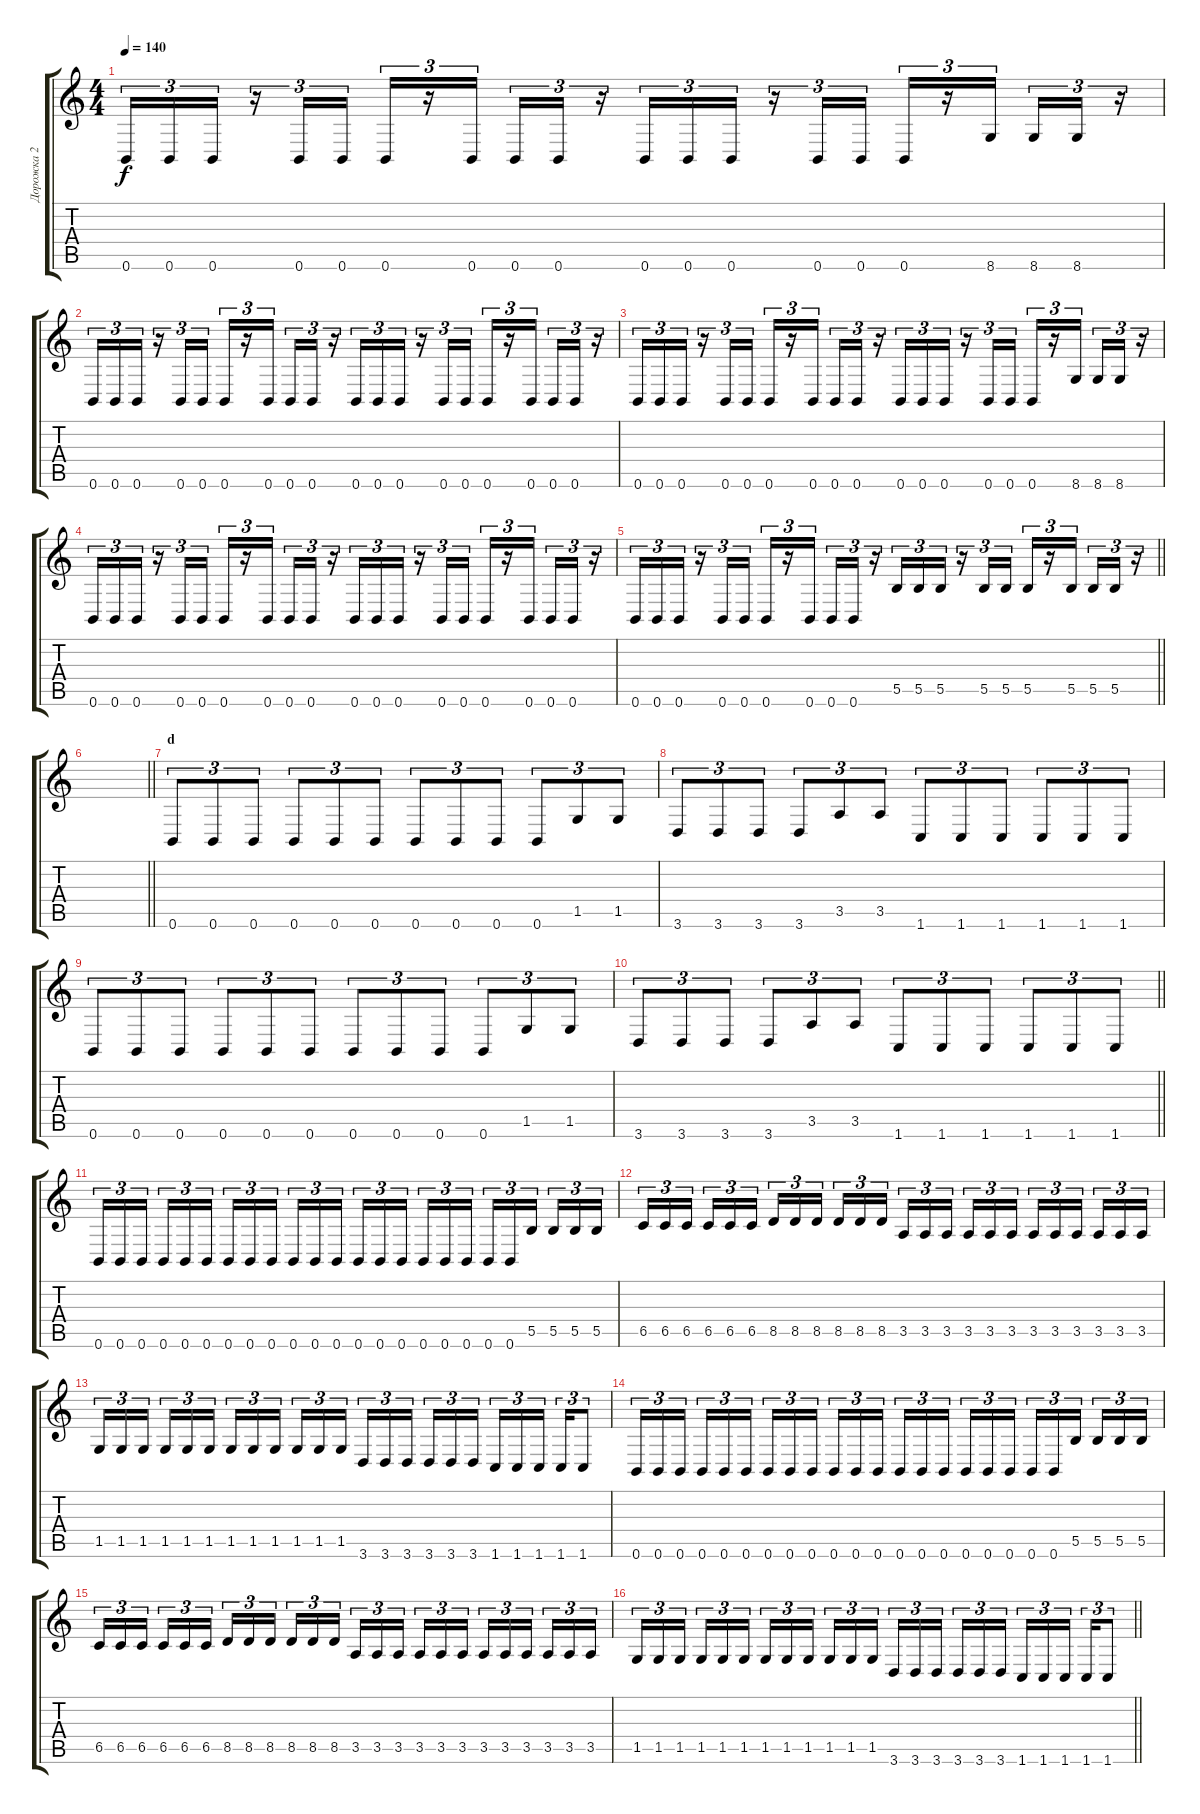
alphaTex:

\track ("Дорожка 2" "Дорожка 2") {instrument distortionguitar}
\staff {score tabs}
\tuning (Db4 Ab3 E3 B2 Gb2 B1) {hide}
\ts (4 4)
\tempo 140
\clef g2
\ks c
0.6.16{tu (3 2) dy f} 0.6.16{tu (3 2)} 0.6.16{tu (3 2)} r.16{tu (3 2)} 0.6.16{tu (3 2)} 0.6.16{tu (3 2)} 0.6.16{tu (3 2)} r.16{tu (3 2)} 0.6.16{tu (3 2) beam splitsecondary} 0.6.16{tu (3 2)} 0.6.16{tu (3 2)} r.16{tu (3 2)} 0.6.16{tu (3 2)} 0.6.16{tu (3 2)} 0.6.16{tu (3 2)} r.16{tu (3 2)} 0.6.16{tu (3 2)} 0.6.16{tu (3 2)} 0.6.16{tu (3 2)} r.16{tu (3 2)} 8.6.16{tu (3 2) beam splitsecondary} 8.6.16{tu (3 2)} 8.6.16{tu (3 2)} r.16{tu (3 2)} |
0.6.16{tu (3 2)} 0.6.16{tu (3 2)} 0.6.16{tu (3 2)} r.16{tu (3 2)} 0.6.16{tu (3 2)} 0.6.16{tu (3 2)} 0.6.16{tu (3 2)} r.16{tu (3 2)} 0.6.16{tu (3 2) beam splitsecondary} 0.6.16{tu (3 2)} 0.6.16{tu (3 2)} r.16{tu (3 2)} 0.6.16{tu (3 2)} 0.6.16{tu (3 2)} 0.6.16{tu (3 2)} r.16{tu (3 2)} 0.6.16{tu (3 2)} 0.6.16{tu (3 2)} 0.6.16{tu (3 2)} r.16{tu (3 2)} 0.6.16{tu (3 2) beam splitsecondary} 0.6.16{tu (3 2)} 0.6.16{tu (3 2)} r.16{tu (3 2)} |
0.6.16{tu (3 2)} 0.6.16{tu (3 2)} 0.6.16{tu (3 2)} r.16{tu (3 2)} 0.6.16{tu (3 2)} 0.6.16{tu (3 2)} 0.6.16{tu (3 2)} r.16{tu (3 2)} 0.6.16{tu (3 2) beam splitsecondary} 0.6.16{tu (3 2)} 0.6.16{tu (3 2)} r.16{tu (3 2)} 0.6.16{tu (3 2)} 0.6.16{tu (3 2)} 0.6.16{tu (3 2)} r.16{tu (3 2)} 0.6.16{tu (3 2)} 0.6.16{tu (3 2)} 0.6.16{tu (3 2)} r.16{tu (3 2)} 8.6.16{tu (3 2) beam splitsecondary} 8.6.16{tu (3 2)} 8.6.16{tu (3 2)} r.16{tu (3 2)} |
0.6.16{tu (3 2)} 0.6.16{tu (3 2)} 0.6.16{tu (3 2)} r.16{tu (3 2)} 0.6.16{tu (3 2)} 0.6.16{tu (3 2)} 0.6.16{tu (3 2)} r.16{tu (3 2)} 0.6.16{tu (3 2) beam splitsecondary} 0.6.16{tu (3 2)} 0.6.16{tu (3 2)} r.16{tu (3 2)} 0.6.16{tu (3 2)} 0.6.16{tu (3 2)} 0.6.16{tu (3 2)} r.16{tu (3 2)} 0.6.16{tu (3 2)} 0.6.16{tu (3 2)} 0.6.16{tu (3 2)} r.16{tu (3 2)} 0.6.16{tu (3 2) beam splitsecondary} 0.6.16{tu (3 2)} 0.6.16{tu (3 2)} r.16{tu (3 2)} |
\barLineRight lightlight
0.6.16{tu (3 2)} 0.6.16{tu (3 2)} 0.6.16{tu (3 2)} r.16{tu (3 2)} 0.6.16{tu (3 2)} 0.6.16{tu (3 2)} 0.6.16{tu (3 2)} r.16{tu (3 2)} 0.6.16{tu (3 2) beam splitsecondary} 0.6.16{tu (3 2)} 0.6.16{tu (3 2)} r.16{tu (3 2)} 5.5.16{tu (3 2)} 5.5.16{tu (3 2)} 5.5.16{tu (3 2)} r.16{tu (3 2)} 5.5.16{tu (3 2)} 5.5.16{tu (3 2)} 5.5.16{tu (3 2)} r.16{tu (3 2)} 5.5.16{tu (3 2) beam splitsecondary} 5.5.16{tu (3 2)} 5.5.16{tu (3 2)} r.16{tu (3 2)} |
\barLineRight lightlight
|
\section ("" "d")
0.6.8{tu (3 2)} 0.6.8{tu (3 2)} 0.6.8{tu (3 2)} 0.6.8{tu (3 2)} 0.6.8{tu (3 2)} 0.6.8{tu (3 2)} 0.6.8{tu (3 2)} 0.6.8{tu (3 2)} 0.6.8{tu (3 2)} 0.6.8{tu (3 2)} 1.5.8{tu (3 2)} 1.5.8{tu (3 2)} |
3.6.8{tu (3 2)} 3.6.8{tu (3 2)} 3.6.8{tu (3 2)} 3.6.8{tu (3 2)} 3.5.8{tu (3 2)} 3.5.8{tu (3 2)} 1.6.8{tu (3 2)} 1.6.8{tu (3 2)} 1.6.8{tu (3 2)} 1.6.8{tu (3 2)} 1.6.8{tu (3 2)} 1.6.8{tu (3 2)} |
0.6.8{tu (3 2)} 0.6.8{tu (3 2)} 0.6.8{tu (3 2)} 0.6.8{tu (3 2)} 0.6.8{tu (3 2)} 0.6.8{tu (3 2)} 0.6.8{tu (3 2)} 0.6.8{tu (3 2)} 0.6.8{tu (3 2)} 0.6.8{tu (3 2)} 1.5.8{tu (3 2)} 1.5.8{tu (3 2)} |
\barLineRight lightlight
3.6.8{tu (3 2)} 3.6.8{tu (3 2)} 3.6.8{tu (3 2)} 3.6.8{tu (3 2)} 3.5.8{tu (3 2)} 3.5.8{tu (3 2)} 1.6.8{tu (3 2)} 1.6.8{tu (3 2)} 1.6.8{tu (3 2)} 1.6.8{tu (3 2)} 1.6.8{tu (3 2)} 1.6.8{tu (3 2)} |
0.6.16{tu (3 2)} 0.6.16{tu (3 2)} 0.6.16{tu (3 2) beam splitsecondary} 0.6.16{tu (3 2)} 0.6.16{tu (3 2)} 0.6.16{tu (3 2)} 0.6.16{tu (3 2)} 0.6.16{tu (3 2)} 0.6.16{tu (3 2) beam splitsecondary} 0.6.16{tu (3 2)} 0.6.16{tu (3 2)} 0.6.16{tu (3 2)} 0.6.16{tu (3 2)} 0.6.16{tu (3 2)} 0.6.16{tu (3 2) beam splitsecondary} 0.6.16{tu (3 2)} 0.6.16{tu (3 2)} 0.6.16{tu (3 2)} 0.6.16{tu (3 2)} 0.6.16{tu (3 2)} 5.5.16{tu (3 2) beam splitsecondary} 5.5.16{tu (3 2)} 5.5.16{tu (3 2)} 5.5.16{tu (3 2)} |
6.5.16{tu (3 2)} 6.5.16{tu (3 2)} 6.5.16{tu (3 2) beam splitsecondary} 6.5.16{tu (3 2)} 6.5.16{tu (3 2)} 6.5.16{tu (3 2)} 8.5.16{tu (3 2)} 8.5.16{tu (3 2)} 8.5.16{tu (3 2) beam splitsecondary} 8.5.16{tu (3 2)} 8.5.16{tu (3 2)} 8.5.16{tu (3 2)} 3.5.16{tu (3 2)} 3.5.16{tu (3 2)} 3.5.16{tu (3 2) beam splitsecondary} 3.5.16{tu (3 2)} 3.5.16{tu (3 2)} 3.5.16{tu (3 2)} 3.5.16{tu (3 2)} 3.5.16{tu (3 2)} 3.5.16{tu (3 2) beam splitsecondary} 3.5.16{tu (3 2)} 3.5.16{tu (3 2)} 3.5.16{tu (3 2)} |
1.5.16{tu (3 2)} 1.5.16{tu (3 2)} 1.5.16{tu (3 2) beam splitsecondary} 1.5.16{tu (3 2)} 1.5.16{tu (3 2)} 1.5.16{tu (3 2)} 1.5.16{tu (3 2)} 1.5.16{tu (3 2)} 1.5.16{tu (3 2) beam splitsecondary} 1.5.16{tu (3 2)} 1.5.16{tu (3 2)} 1.5.16{tu (3 2)} 3.6.16{tu (3 2)} 3.6.16{tu (3 2)} 3.6.16{tu (3 2) beam splitsecondary} 3.6.16{tu (3 2)} 3.6.16{tu (3 2)} 3.6.16{tu (3 2)} 1.6.16{tu (3 2)} 1.6.16{tu (3 2)} 1.6.16{tu (3 2) beam splitsecondary} 1.6.16{tu (3 2)} 1.6.8{tu (3 2)} |
0.6.16{tu (3 2)} 0.6.16{tu (3 2)} 0.6.16{tu (3 2) beam splitsecondary} 0.6.16{tu (3 2)} 0.6.16{tu (3 2)} 0.6.16{tu (3 2)} 0.6.16{tu (3 2)} 0.6.16{tu (3 2)} 0.6.16{tu (3 2) beam splitsecondary} 0.6.16{tu (3 2)} 0.6.16{tu (3 2)} 0.6.16{tu (3 2)} 0.6.16{tu (3 2)} 0.6.16{tu (3 2)} 0.6.16{tu (3 2) beam splitsecondary} 0.6.16{tu (3 2)} 0.6.16{tu (3 2)} 0.6.16{tu (3 2)} 0.6.16{tu (3 2)} 0.6.16{tu (3 2)} 5.5.16{tu (3 2) beam splitsecondary} 5.5.16{tu (3 2)} 5.5.16{tu (3 2)} 5.5.16{tu (3 2)} |
6.5.16{tu (3 2)} 6.5.16{tu (3 2)} 6.5.16{tu (3 2) beam splitsecondary} 6.5.16{tu (3 2)} 6.5.16{tu (3 2)} 6.5.16{tu (3 2)} 8.5.16{tu (3 2)} 8.5.16{tu (3 2)} 8.5.16{tu (3 2) beam splitsecondary} 8.5.16{tu (3 2)} 8.5.16{tu (3 2)} 8.5.16{tu (3 2)} 3.5.16{tu (3 2)} 3.5.16{tu (3 2)} 3.5.16{tu (3 2) beam splitsecondary} 3.5.16{tu (3 2)} 3.5.16{tu (3 2)} 3.5.16{tu (3 2)} 3.5.16{tu (3 2)} 3.5.16{tu (3 2)} 3.5.16{tu (3 2) beam splitsecondary} 3.5.16{tu (3 2)} 3.5.16{tu (3 2)} 3.5.16{tu (3 2)} |
\barLineRight lightlight
1.5.16{tu (3 2)} 1.5.16{tu (3 2)} 1.5.16{tu (3 2) beam splitsecondary} 1.5.16{tu (3 2)} 1.5.16{tu (3 2)} 1.5.16{tu (3 2)} 1.5.16{tu (3 2)} 1.5.16{tu (3 2)} 1.5.16{tu (3 2) beam splitsecondary} 1.5.16{tu (3 2)} 1.5.16{tu (3 2)} 1.5.16{tu (3 2)} 3.6.16{tu (3 2)} 3.6.16{tu (3 2)} 3.6.16{tu (3 2) beam splitsecondary} 3.6.16{tu (3 2)} 3.6.16{tu (3 2)} 3.6.16{tu (3 2)} 1.6.16{tu (3 2)} 1.6.16{tu (3 2)} 1.6.16{tu (3 2) beam splitsecondary} 1.6.16{tu (3 2)} 1.6.8{tu (3 2)}
